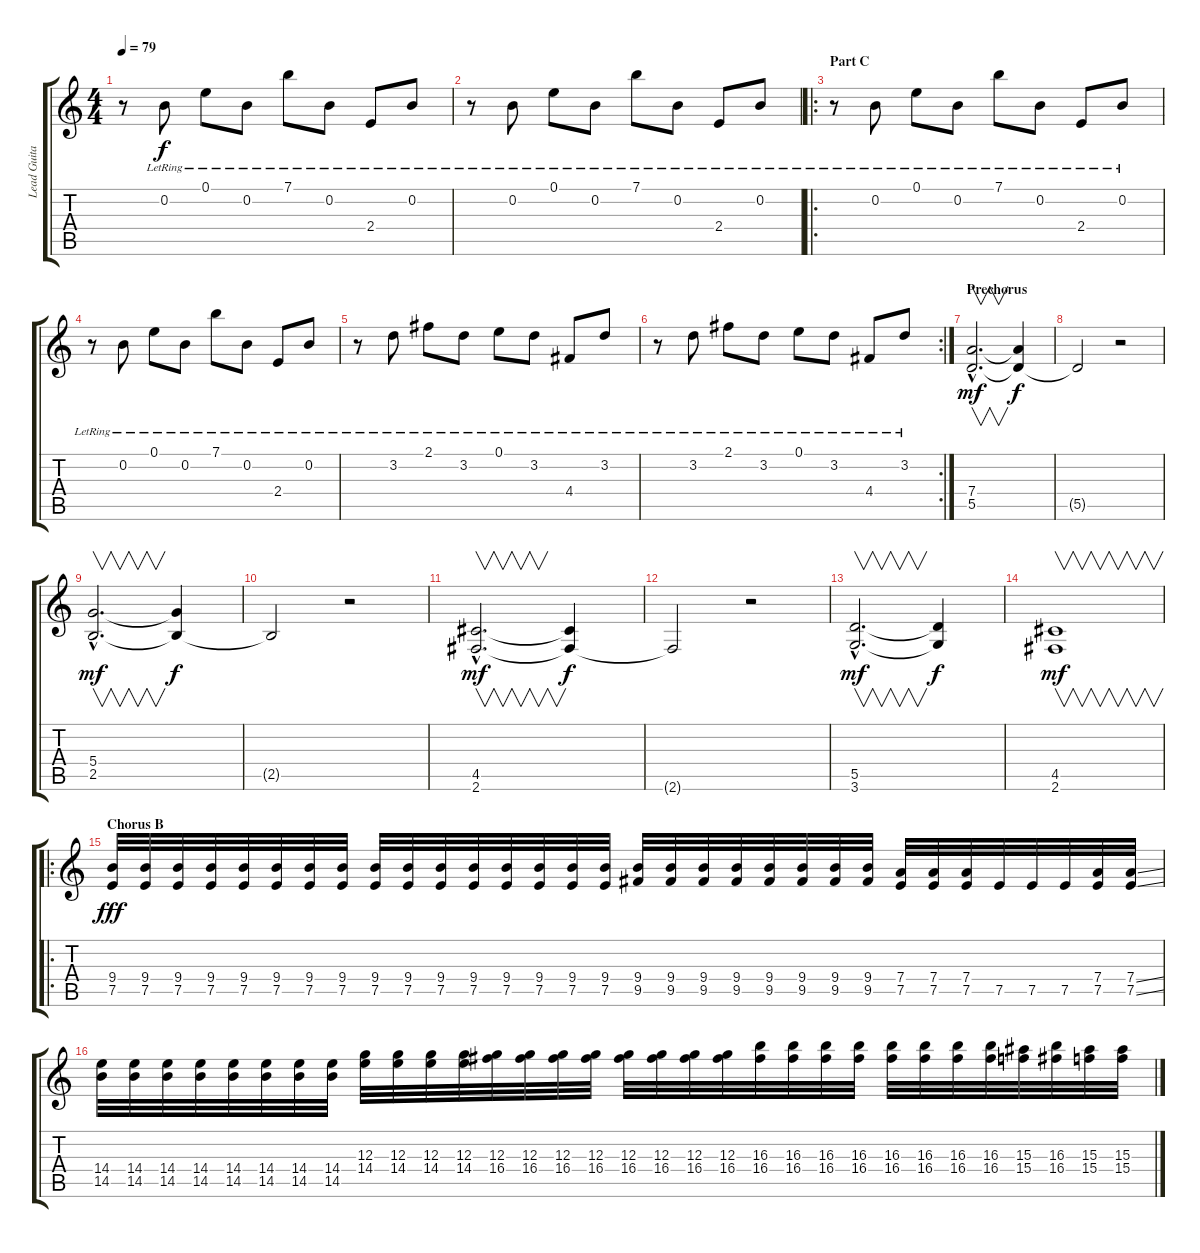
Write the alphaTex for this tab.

\track ("Lead Guitar" "Lead Guita") {instrument electricguitarjazz}
\staff {score tabs}
\tuning (E4 B3 G3 D3 A2 E2) {hide}
\ts (4 4)
\tempo 79
\clef g2
\ks c
r.8{dy f volume 11 instrument electricguitarjazz} 0.2{lr}.8 0.1{lr}.8 0.2{lr}.8 7.1{lr}.8 0.2{lr}.8 2.4{lr}.8 0.2{lr}.8 |
r.8{instrument electricguitarjazz} 0.2{lr}.8 0.1{lr}.8 0.2{lr}.8 7.1{lr}.8 0.2{lr}.8 2.4{lr}.8 0.2{lr}.8 |
\ro
\section ("" "Part C")
r.8{instrument electricguitarjazz} 0.2{lr}.8 0.1{lr}.8 0.2{lr}.8 7.1{lr}.8 0.2{lr}.8 2.4{lr}.8 0.2{lr}.8 |
r.8{instrument electricguitarjazz} 0.2{lr}.8 0.1{lr}.8 0.2{lr}.8 7.1{lr}.8 0.2{lr}.8 2.4{lr}.8 0.2{lr}.8 |
r.8{instrument electricguitarjazz} 3.2{lr}.8 2.1{lr}.8 3.2{lr}.8 0.1{lr}.8 3.2{lr}.8 4.4{lr}.8 3.2{lr}.8 |
\rc 2
r.8{instrument electricguitarjazz} 3.2{lr}.8 2.1{lr}.8 3.2{lr}.8 0.1{lr}.8 3.2{lr}.8 4.4{lr}.8 3.2{lr}.8 |
\section ("" "Prechorus")
(7.4{hac} 5.5{hac}).2{v d dy mf instrument overdrivenguitar} (7.4{t} 5.5{t}).4{dy f} |
5.5{t}.2 r.2 |
(5.4{hac} 2.5{hac}).2{v d dy mf instrument overdrivenguitar} (5.4{t} 2.5{t}).4{dy f} |
2.5{t}.2 r.2 |
(4.5{hac} 2.6{hac}).2{v d dy mf instrument overdrivenguitar} (4.5{t} 2.6{t}).4{dy f} |
2.6{t}.2 r.2 |
(5.5{hac} 3.6{hac}).2{v d dy mf instrument overdrivenguitar} (5.5{t} 3.6{t}).4{dy f} |
(4.5 2.6).1{v dy mf} |
\ro
\section ("" "Chorus B")
(9.4 7.5).32{dy fff instrument distortionguitar} (9.4 7.5).32 (9.4 7.5).32 (9.4 7.5).32 (9.4 7.5).32 (9.4 7.5).32 (9.4 7.5).32 (9.4 7.5).32 (9.4 7.5).32 (9.4 7.5).32 (9.4 7.5).32 (9.4 7.5).32 (9.4 7.5).32 (9.4 7.5).32 (9.4 7.5).32 (9.4 7.5).32 (9.4 9.5).32 (9.4 9.5).32 (9.4 9.5).32 (9.4 9.5).32 (9.4 9.5).32 (9.4 9.5).32 (9.4 9.5).32 (9.4 9.5).32 (7.4 7.5).32 (7.4 7.5).32 (7.4 7.5).32 7.5.32 7.5.32 7.5.32 (7.4 7.5).32 (7.4{ss} 7.5{ss}).32 |
(14.4 14.5).32 (14.4 14.5).32 (14.4 14.5).32 (14.4 14.5).32 (14.4 14.5).32 (14.4 14.5).32 (14.4 14.5).32 (14.4 14.5).32 (12.3 14.4).32 (12.3 14.4).32 (12.3 14.4).32 (12.3 14.4).32 (12.3 16.4).32 (12.3 16.4).32 (12.3 16.4).32 (12.3 16.4).32 (12.3 16.4).32 (12.3 16.4).32 (12.3 16.4).32 (12.3 16.4).32 (16.3 16.4).32 (16.3 16.4).32 (16.3 16.4).32 (16.3 16.4).32 (16.3 16.4).32 (16.3 16.4).32 (16.3 16.4).32 (16.3 16.4).32 (15.3 15.4).32 (16.3 16.4).32 (15.3 15.4).32 (15.3 15.4).32
